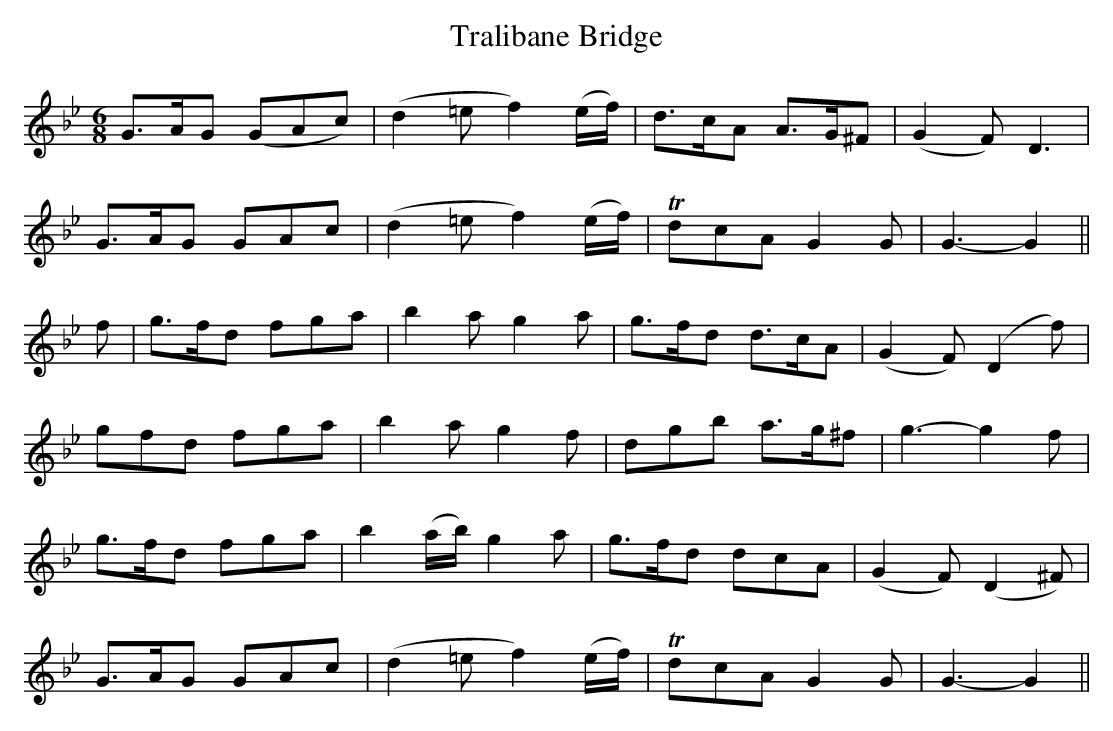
X:1
T: Tralibane Bridge
M: 6/8
L: 1/8
K: Gm
G>AG (GAc) | (d2 =e f2) (e/f/) | d>cA A>G^F | (G2 F) D3 |
G>AG GAc | (d2 =e f2) (e/f/) | TdcA G2 G | G3- G2 ||
f | g>fd fga | b2 a g2 a | g>fd d>cA | (G2 F) (D2 f) |
gfd fga | b2 a g2 f | dgb a>g^f | g3- g2 f |
g>fd fga | b2 (a/b/) g2 a | g>fd dcA | (G2 F) (D2 ^F) |
G>AG GAc | (d2 =e f2) (e/f/) | TdcA G2 G | G3- G2 ||
